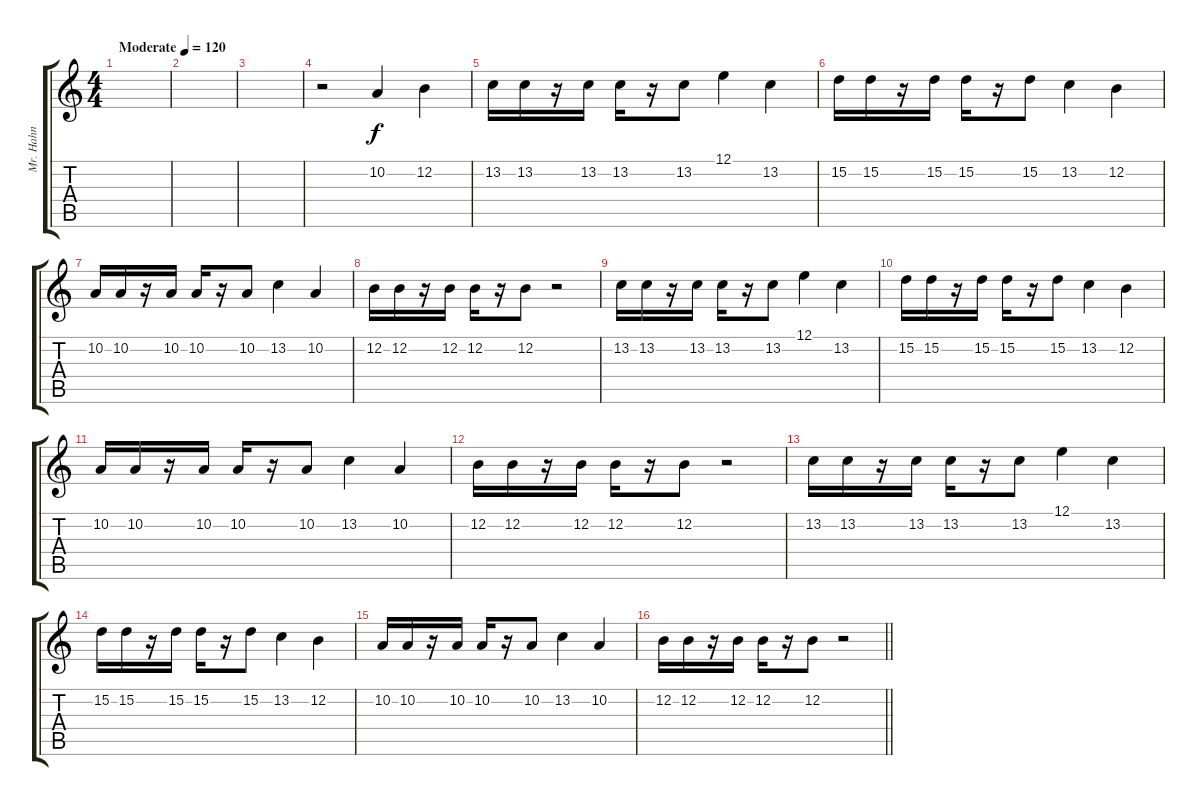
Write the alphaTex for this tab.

\track ("Mr. Hahn" "Mr. Hahn") {instrument lead1square}
\staff {score tabs}
\tuning (E4 B3 G3 D3 A2 E2) {hide}
\ts (4 4)
\tempo (120 "Moderate")
\clef g2
\ks c
|
|
|
r.2 10.2.4 12.2.4 |
13.2.16 13.2.16 r.16 13.2.16 13.2.16 r.16 13.2.8 12.1.4 13.2.4 |
15.2.16 15.2.16 r.16 15.2.16 15.2.16 r.16 15.2.8 13.2.4 12.2.4 |
10.2.16 10.2.16 r.16 10.2.16 10.2.16 r.16 10.2.8 13.2.4 10.2.4 |
12.2.16 12.2.16 r.16 12.2.16 12.2.16 r.16 12.2.8 r.2 |
13.2.16 13.2.16 r.16 13.2.16 13.2.16 r.16 13.2.8 12.1.4 13.2.4 |
15.2.16 15.2.16 r.16 15.2.16 15.2.16 r.16 15.2.8 13.2.4 12.2.4 |
10.2.16 10.2.16 r.16 10.2.16 10.2.16 r.16 10.2.8 13.2.4 10.2.4 |
12.2.16 12.2.16 r.16 12.2.16 12.2.16 r.16 12.2.8 r.2 |
13.2.16 13.2.16 r.16 13.2.16 13.2.16 r.16 13.2.8 12.1.4 13.2.4 |
15.2.16 15.2.16 r.16 15.2.16 15.2.16 r.16 15.2.8 13.2.4 12.2.4 |
10.2.16 10.2.16 r.16 10.2.16 10.2.16 r.16 10.2.8 13.2.4 10.2.4 |
\barLineRight lightlight
12.2.16 12.2.16 r.16 12.2.16 12.2.16 r.16 12.2.8 r.2
